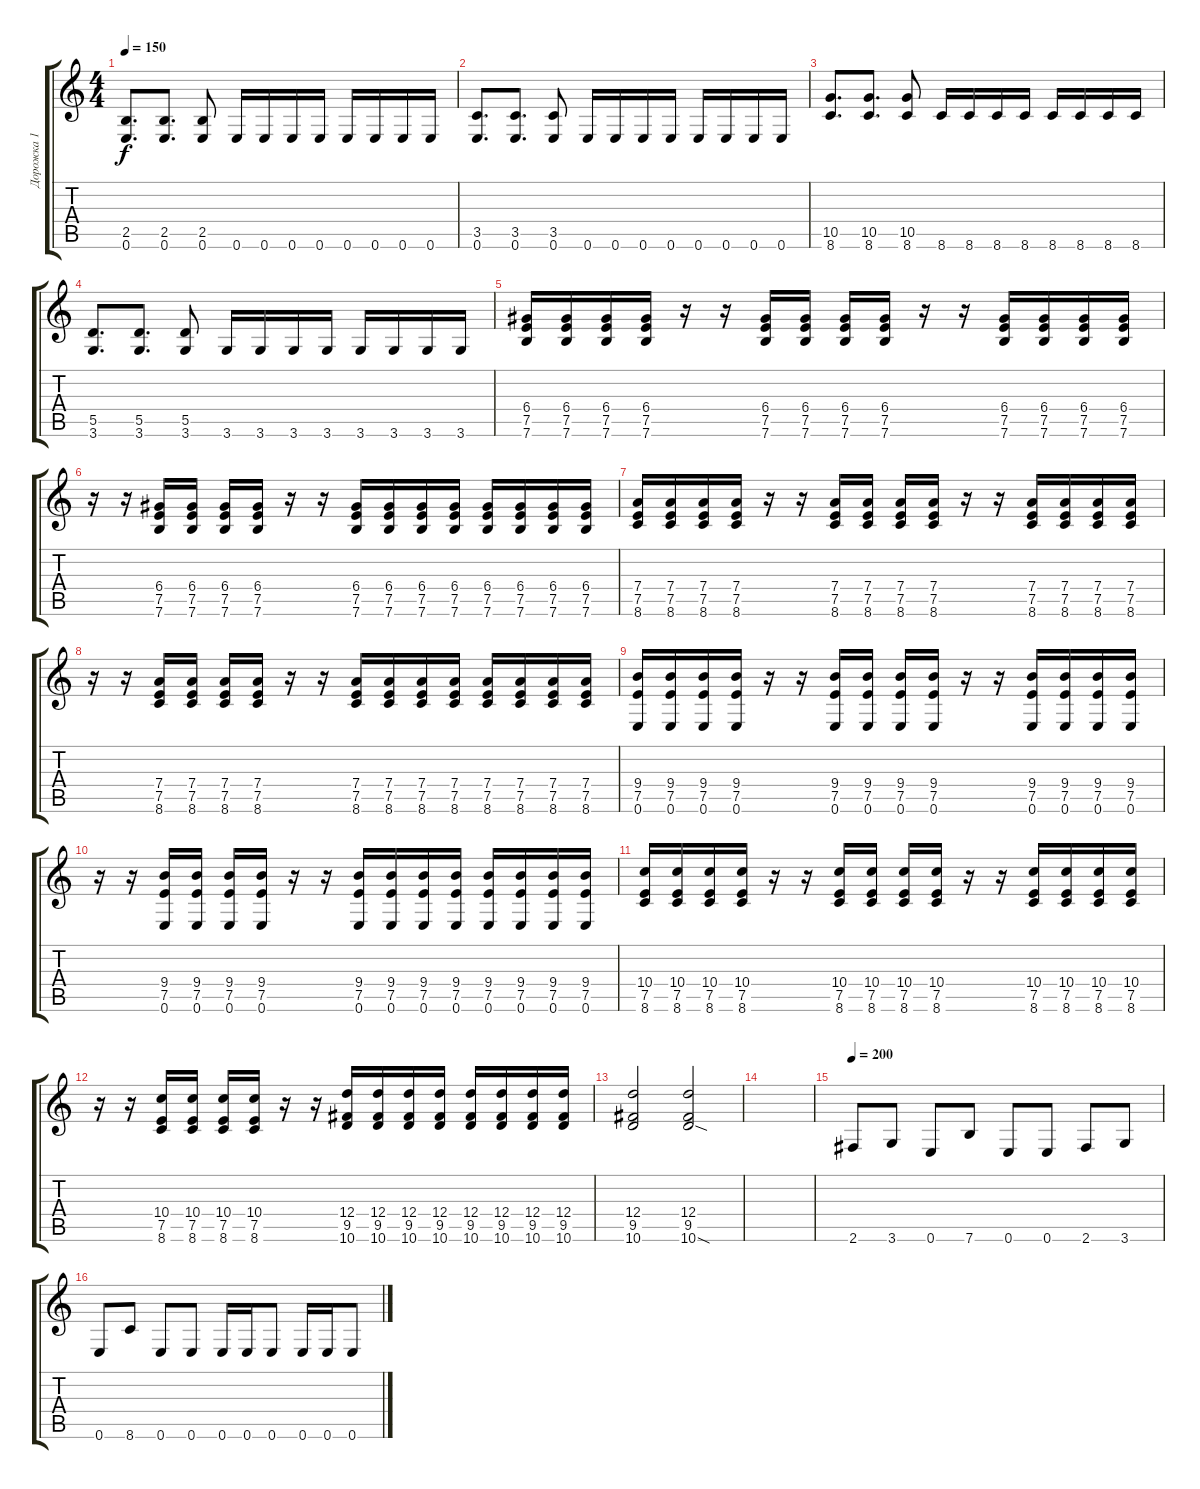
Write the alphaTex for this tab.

\track ("Дорожка 1" "Дорожка 1") {instrument distortionguitar}
\staff {score tabs}
\tuning (E4 B3 G3 D3 A2 E2) {hide}
\ts (4 4)
\tempo 150
\clef g2
\ks c
(2.5 0.6).8{d dy f} (2.5 0.6).8{d} (2.5 0.6).8 0.6.16 0.6.16 0.6.16 0.6.16 0.6.16 0.6.16 0.6.16 0.6.16 |
(3.5 0.6).8{d} (3.5 0.6).8{d} (3.5 0.6).8 0.6.16 0.6.16 0.6.16 0.6.16 0.6.16 0.6.16 0.6.16 0.6.16 |
(10.5 8.6).8{d} (10.5 8.6).8{d} (10.5 8.6).8 8.6.16 8.6.16 8.6.16 8.6.16 8.6.16 8.6.16 8.6.16 8.6.16 |
(5.5 3.6).8{d} (5.5 3.6).8{d} (5.5 3.6).8 3.6.16 3.6.16 3.6.16 3.6.16 3.6.16 3.6.16 3.6.16 3.6.16 |
(6.4 7.5 7.6).16 (6.4 7.5 7.6).16 (6.4 7.5 7.6).16 (6.4 7.5 7.6).16 r.16 r.16 (6.4 7.5 7.6).16 (6.4 7.5 7.6).16 (6.4 7.5 7.6).16 (6.4 7.5 7.6).16 r.16 r.16 (6.4 7.5 7.6).16 (6.4 7.5 7.6).16 (6.4 7.5 7.6).16 (6.4 7.5 7.6).16 |
r.16 r.16 (6.4 7.5 7.6).16 (6.4 7.5 7.6).16 (6.4 7.5 7.6).16 (6.4 7.5 7.6).16 r.16 r.16 (6.4 7.5 7.6).16 (6.4 7.5 7.6).16 (6.4 7.5 7.6).16 (6.4 7.5 7.6).16 (6.4 7.5 7.6).16 (6.4 7.5 7.6).16 (6.4 7.5 7.6).16 (6.4 7.5 7.6).16 |
(7.4 7.5 8.6).16 (7.4 7.5 8.6).16 (7.4 7.5 8.6).16 (7.4 7.5 8.6).16 r.16 r.16 (7.4 7.5 8.6).16 (7.4 7.5 8.6).16 (7.4 7.5 8.6).16 (7.4 7.5 8.6).16 r.16 r.16 (7.4 7.5 8.6).16 (7.4 7.5 8.6).16 (7.4 7.5 8.6).16 (7.4 7.5 8.6).16 |
r.16 r.16 (7.4 7.5 8.6).16 (7.4 7.5 8.6).16 (7.4 7.5 8.6).16 (7.4 7.5 8.6).16 r.16 r.16 (7.4 7.5 8.6).16 (7.4 7.5 8.6).16 (7.4 7.5 8.6).16 (7.4 7.5 8.6).16 (7.4 7.5 8.6).16 (7.4 7.5 8.6).16 (7.4 7.5 8.6).16 (7.4 7.5 8.6).16 |
(9.4 7.5 0.6).16 (9.4 7.5 0.6).16 (9.4 7.5 0.6).16 (9.4 7.5 0.6).16 r.16 r.16 (9.4 7.5 0.6).16 (9.4 7.5 0.6).16 (9.4 7.5 0.6).16 (9.4 7.5 0.6).16 r.16 r.16 (9.4 7.5 0.6).16 (9.4 7.5 0.6).16 (9.4 7.5 0.6).16 (9.4 7.5 0.6).16 |
r.16 r.16 (9.4 7.5 0.6).16 (9.4 7.5 0.6).16 (9.4 7.5 0.6).16 (9.4 7.5 0.6).16 r.16 r.16 (9.4 7.5 0.6).16 (9.4 7.5 0.6).16 (9.4 7.5 0.6).16 (9.4 7.5 0.6).16 (9.4 7.5 0.6).16 (9.4 7.5 0.6).16 (9.4 7.5 0.6).16 (9.4 7.5 0.6).16 |
(10.4 7.5 8.6).16 (10.4 7.5 8.6).16 (10.4 7.5 8.6).16 (10.4 7.5 8.6).16 r.16 r.16 (10.4 7.5 8.6).16 (10.4 7.5 8.6).16 (10.4 7.5 8.6).16 (10.4 7.5 8.6).16 r.16 r.16 (10.4 7.5 8.6).16 (10.4 7.5 8.6).16 (10.4 7.5 8.6).16 (10.4 7.5 8.6).16 |
r.16 r.16 (10.4 7.5 8.6).16 (10.4 7.5 8.6).16 (10.4 7.5 8.6).16 (10.4 7.5 8.6).16 r.16 r.16 (12.4 9.5 10.6).16 (12.4 9.5 10.6).16 (12.4 9.5 10.6).16 (12.4 9.5 10.6).16 (12.4 9.5 10.6).16 (12.4 9.5 10.6).16 (12.4 9.5 10.6).16 (12.4 9.5 10.6).16 |
(12.4 9.5 10.6).2 (12.4 9.5 10.6{sod}).2 |
|
\tempo 200
2.6.8 3.6.8 0.6.8 7.6.8 0.6.8 0.6.8 2.6.8 3.6.8 |
0.6.8 8.6.8 0.6.8 0.6.8 0.6.16 0.6.16 0.6.8 0.6.16 0.6.16 0.6.8
